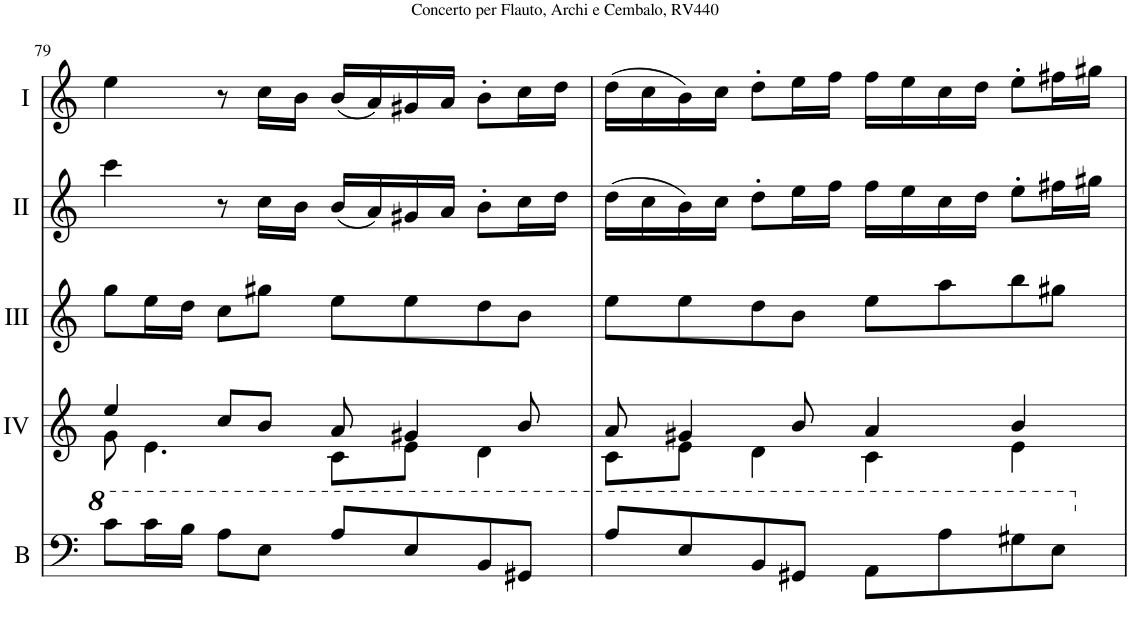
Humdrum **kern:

**kern	**kern	**kern	**kern	**kern
*part5	*part4	*part3	*part2	*part1
*staff5	*staff4	*staff3	*staff2	*staff1
*I"Basson	*I"Acc. 4	*I"Acc. 3	*I"Acc. 2	*I"Acc. 1
*I'B	*	*	*	*
!!LO:PB:g=z
*clefF4	*clefG2	*clefG2	*clefG2	*clefG2
*Trd7c12	*	*Trd7c12	*	*
*k[]	*k[]	*k[]	*k[]	*k[]
*M4/4	*M4/4	*M4/4	*M4/4	*M4/4
*met(c)	*met(c)	*met(c)	*met(c)	*met(c)
=79	=79	=79	=79	=79
*	*^	*	*	*
8cc\L	4ee/	8g\	8gg\L	4ccc\	4ee\
16cc\L	.	4.e\	16ee\L	.	.
16b\JJ	.	.	16dd\JJ	.	.
8a\L	8cc/L	.	8cc\L	8r	8r
8e\J	8b/J	.	8gg#X\J	16cc\LL	16cc\LL
.	.	.	.	16b\JJ	16b\JJ
8a/L	8a/	8c\L	8ee\L	(16b/LL	(16b/LL
.	.	.	.	16a/)	16a/)
8e/	4g#X/	8e\J	8ee\	16g#X/	16g#X/
.	.	.	.	16a/JJ	16a/JJ
8B/	.	4d\	8dd\	8b'\L	8b'\L
8G#X/J	8b/	.	8b\J	16cc\L	16cc\L
.	.	.	.	16dd\JJ	16dd\JJ
=80	=80	=80	=80	=80	=80
8a/L	8a/	8c\L	8ee\L	(16dd\LL	(16dd\LL
.	.	.	.	16cc\	16cc\
8e/	4g#X/	8e\J	8ee\	16b\)	16b\)
.	.	.	.	16cc\JJ	16cc\JJ
8B/	.	4d\	8dd\	8dd'\L	8dd'\L
8G#X/J	8b/	.	8b\J	16ee\L	16ee\L
.	.	.	.	16ff\JJ	16ff\JJ
8A\L	4a/	4c\	8ee\L	16ff\LL	16ff\LL
.	.	.	.	16ee\	16ee\
8a\	.	.	8aa\	16cc\	16cc\
.	.	.	.	16dd\JJ	16dd\JJ
8g#X\	4b/	4e\	8bb\	8ee'\L	8ee'\L
8e\J	.	.	8gg#X\J	16ff#X\L	16ff#X\L
.	.	.	.	16gg#X\JJ	16gg#X\JJ
*	*v	*v	*	*	*
=	=	=	=	=
*-	*-	*-	*-	*-
